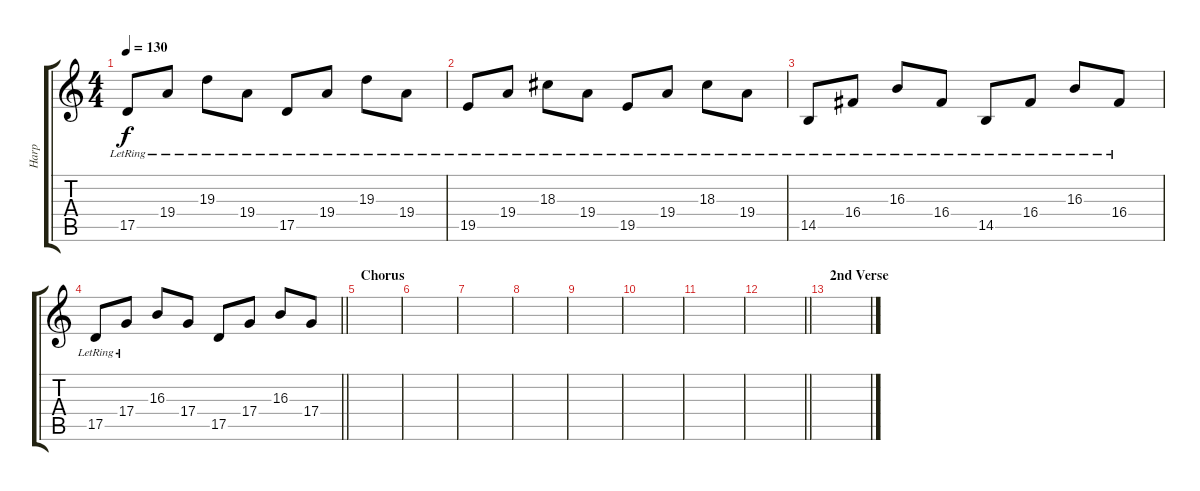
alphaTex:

\track ("Harp" "Harp") {instrument orchestralharp}
\staff {score tabs}
\tuning (E4 B3 G3 D3 A2 E2) {hide}
\ts (4 4)
\tempo 130
\clef g2
\ks c
17.5{lr}.8{dy f} 19.4{lr}.8 19.3{lr}.8 19.4{lr}.8 17.5{lr}.8 19.4{lr}.8 19.3{lr}.8 19.4{lr}.8 |
19.5{lr}.8 19.4{lr}.8 18.3{lr}.8 19.4{lr}.8 19.5{lr}.8 19.4{lr}.8 18.3{lr}.8 19.4{lr}.8 |
14.5{lr}.8 16.4{lr}.8 16.3{lr}.8 16.4{lr}.8 14.5{lr}.8 16.4{lr}.8 16.3{lr}.8 16.4{lr}.8 |
\barLineRight lightlight
17.5{lr}.8 17.4{lr}.8 16.3.8 17.4.8 17.5.8 17.4.8 16.3.8 17.4.8 |
\section ("" "Chorus")
|
|
|
|
|
|
|
\barLineRight lightlight
|
\section ("" "2nd Verse")
